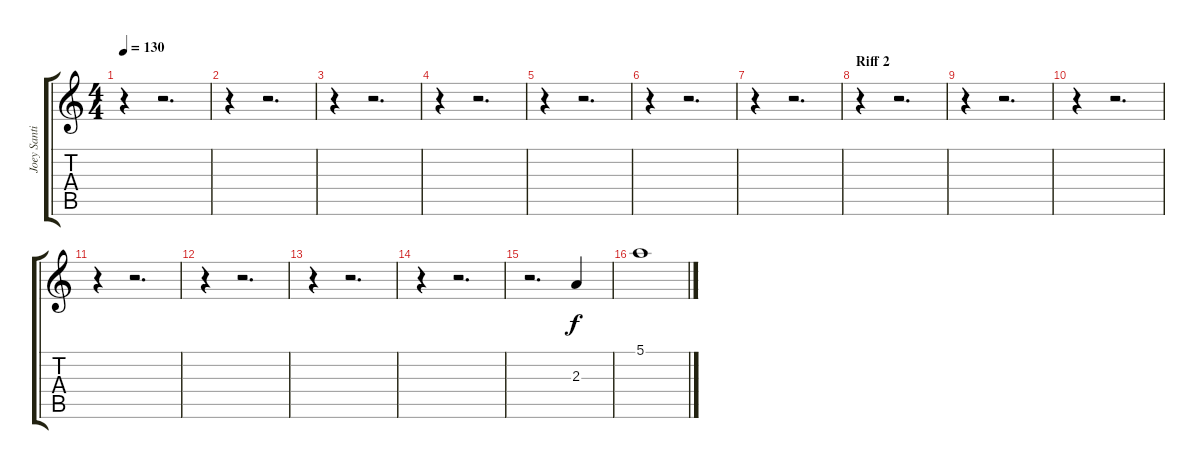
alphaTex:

\track ("Joey Santiago - Guitar 3" "Joey Santi") {instrument distortionguitar}
\staff {score tabs}
\tuning (E4 B3 G3 D3 A2 E2) {hide}
\ts (4 4)
\tempo 130
\clef g2
\ks c
r.4{dy f} r.2{d} |
r.4 r.2{d} |
r.4 r.2{d} |
r.4 r.2{d} |
r.4 r.2{d} |
r.4 r.2{d} |
r.4 r.2{d} |
\section ("" "Riff 2")
r.4 r.2{d} |
r.4 r.2{d} |
r.4 r.2{d} |
r.4 r.2{d} |
r.4 r.2{d} |
r.4 r.2{d} |
r.4 r.2{d} |
r.2{d} 2.3.4 |
\section ("" "")
5.1.1
